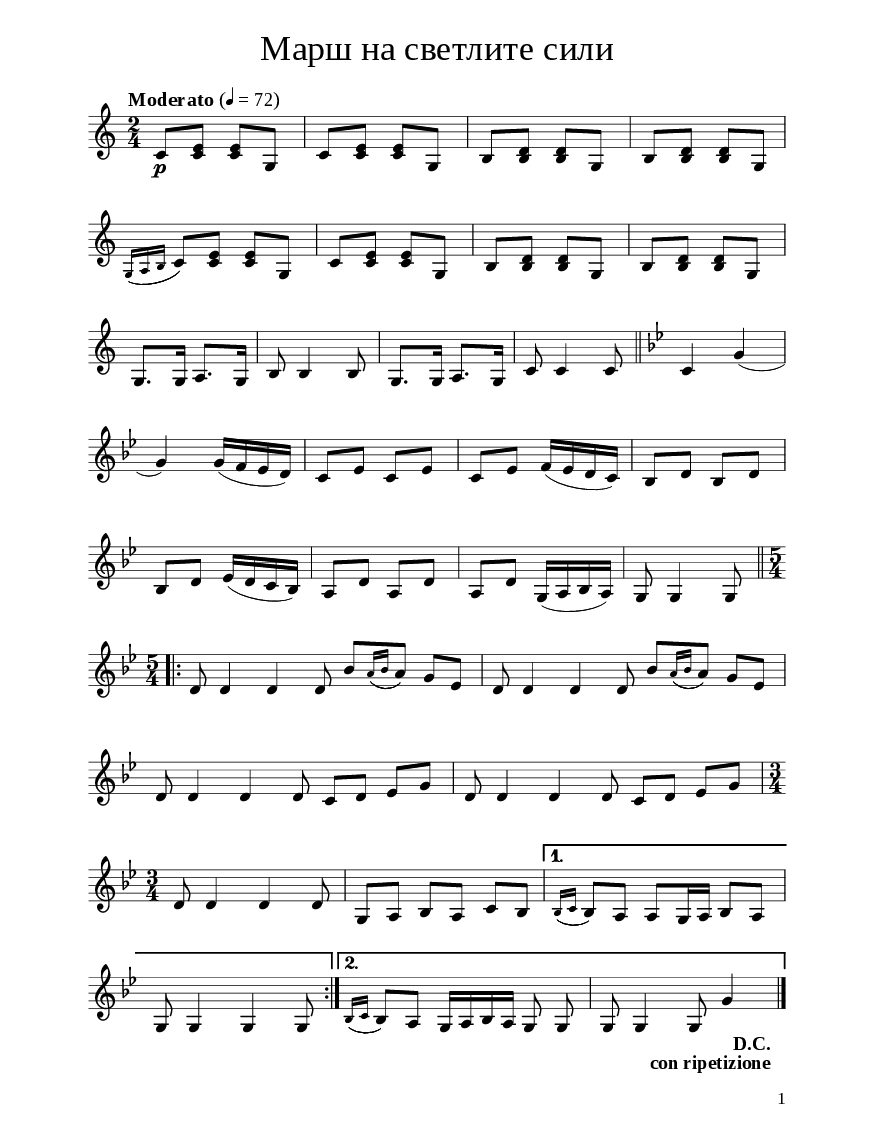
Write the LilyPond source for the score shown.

\version "2.24.3"

% include paper part and global functions
\include "include/globals.ily"
\bookpart {
  \label #'ref162
  \tocItem \markup "Марш на светлите сили"
  \paper {
    % the system system spacing is custom here so do not include bookpart-paper.ily
    print-all-headers = ##t
    print-page-number = ##t
    print-first-page-number = ##t

    % put page numbers on the bottom
    oddHeaderMarkup = \markup ""
    evenHeaderMarkup = \markup ""
    oddFooterMarkup = \markup
    \fill-line {
      ""
      \if \should-print-page-number \fromproperty #'page:page-number-string
    }
    evenFooterMarkup = \markup
    \fill-line {
      \if \should-print-page-number \fromproperty #'page:page-number-string
      ""
    }

    left-margin = 1.5\cm
    right-margin = 1.5\cm
    top-margin = 1.6\cm
    bottom-margin = 1.2\cm
    ragged-bottom = ##t % do not spread the staves to fill the whole vertical space

    % change distance between staves
    system-system-spacing =
    #'((basic-distance . 14)
       (minimum-distance . 6)
       (padding . 1)
       (stretchability . 10))
  }

  \header {
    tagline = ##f
  }

  \score {
    \include "include/score-layout.ily"
    \new Voice \absolute {
      \clef treble
      \key c \major
      \time 2/4
      \tempoFunc "Moderato" 4 "72"
      \autoBeamOff
      c'8 \p [<e'
      c'>8]   <e'
      c'>8  [g8] | % 2
      c'8  [<e'
      c'>8]  <e'
      c'>8  [g8] | % 3
      b8  [<d'
      b>8]   <d'
      b>8 [g8] | % 4
      b8  [<d'
      b>8] <d'
      b>8 [g8] \break | % 5
      \acciaccatura { g16 [( a16 b16 ]} c'8 ) [<e'
      c'>8] <e'
      c'>8 [g8] | % 6
      c'8 [<e'
      c'>8]  <e'
      c'>8  [g8] | % 7
      b8 [<d'
      b>8] <d'
      b>8 [g8] | % 8
      b8 [ <d'
      b>8] <d'
      b>8 [g8] \break | % 9
      g8. [g16] a8. [g16] |
      b8 b4 b8 | % 11
      g8. [g16] a8. [g16] | % 12
      c'8 c'4 c'8 \bar "||"
      \key g \minor c'4 g'4 ( \break | % 14
      g'4 ) g'16 [( f'16 es'16 d'16 )] | % 15
      c'8 [es'8] c'8 [es'8] | % 16
      c'8 [es'8] f'16 [( es'16 d'16 c'16 )] | % 17
      bes8 [d'8] bes8 [d'8] \break | % 18
      bes8 [d'8] es'16 ([ d'16 c'16 bes16 ]) | % 19
      a8 [d'8] a8 [d'8] |
      a8 [d'8] g16 ([ a16 bes16 a16 ]) | % 21
      g8 g4 g8 \bar "||"
      \break | % 22
      \time 5/4
      \bar ".|:-||"  \repeat volta 2 {
        d'8 d'4 d'4 d'8 bes'8[ \acciaccatura { a'16 ( [bes'16] } a'8] ) g'8
        [es'8] | % 23
        d'8 d'4 d'4 d'8 bes'8[ \acciaccatura { a'16 ( [bes'16] } a'8] ) g'8
        [es'8] \break | % 24
        d'8 d'4 d'4 d'8 c'8 [d'8] es'8 [g'8] | % 25
        d'8 d'4 d'4 d'8 c'8 [d'8] es'8 [g'8] \break | % 26
        \time 3/4  d'8 d'4 d'4 d'8 | % 27
        g8 [a8] bes8 [a8] c'8 [bes8] |  % 28
      }
      \alternative {
        {
          \acciaccatura { bes16 ( [c'16] } bes8 ) [a8] a8 [g16 a16] bes8 [a8]
          \break | % 29
          g8 g4 g4 g8     |
        }
        {
          \acciaccatura { bes16 ( [c'16] } bes8 ) [a8] g16 [a16 bes16 a16] g8 g8 | % 31
          g8 g4 g8 g'4 \bar "|."
        }
      }
    }

    \addlyrics {}

    \header {
      title = \titleFunc #'ref_desc_17 "Марш на светлите сили" "Marš na svetlite sili  – Marsch der lichen Mächte"
    }

    \midi{}

  } % score

  \markup \dcr-two "D.C." "con ripetizione" #6

} % bookpart
